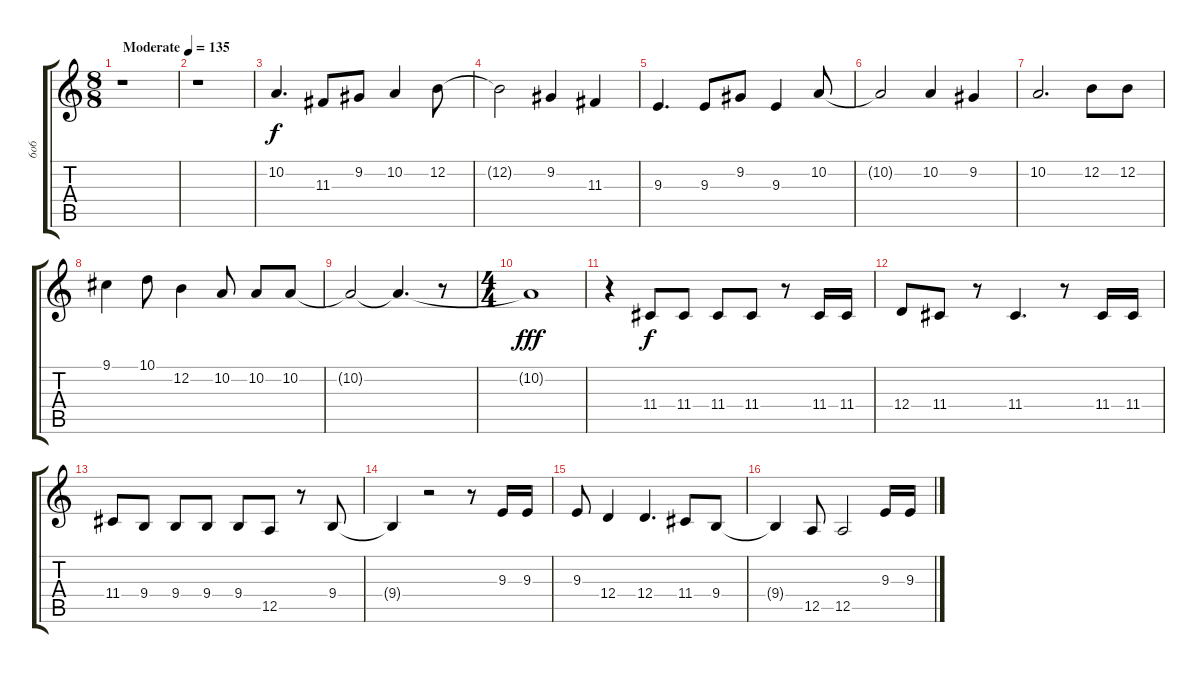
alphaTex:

\track ("6o6" "6o6") {instrument honkytonkpiano}
\staff {score tabs}
\tuning (E4 B3 G3 D3 A2 E2) {hide}
\ts (8 8)
\tempo (135 "Moderate")
\clef g2
\ks c
r.1{dy f instrument honkytonkpiano} |
r.1 |
10.2.4{d} 11.3.8 9.2.8 10.2.4 12.2.8 |
12.2{t}.2 9.2.4 11.3.4 |
9.3.4{d} 9.3.8 9.2.8 9.3.4 10.2.8 |
10.2{t}.2 10.2.4 9.2.4 |
10.2.2{d} 12.2.8 12.2.8 |
9.1.4 10.1.8 12.2.4 10.2.8 10.2.8 10.2.8 |
10.2{t}.2 10.2{t}.4{d} r.8 |
\ts (4 4)
10.2{t}.1{dy fff} |
r.4 11.4.8{dy f} 11.4.8 11.4.8 11.4.8 r.8 11.4.16 11.4.16 |
12.4.8 11.4.8 r.8 11.4.4{d} r.8 11.4.16 11.4.16 |
11.4.8 9.4.8 9.4.8 9.4.8 9.4.8 12.5.8 r.8 9.4.8 |
9.4{t}.4 r.2 r.8 9.3.16 9.3.16 |
9.3.8 12.4.4 12.4.4{d} 11.4.8 9.4.8 |
9.4{t}.4 12.5.8 12.5.2 9.3.16 9.3.16
